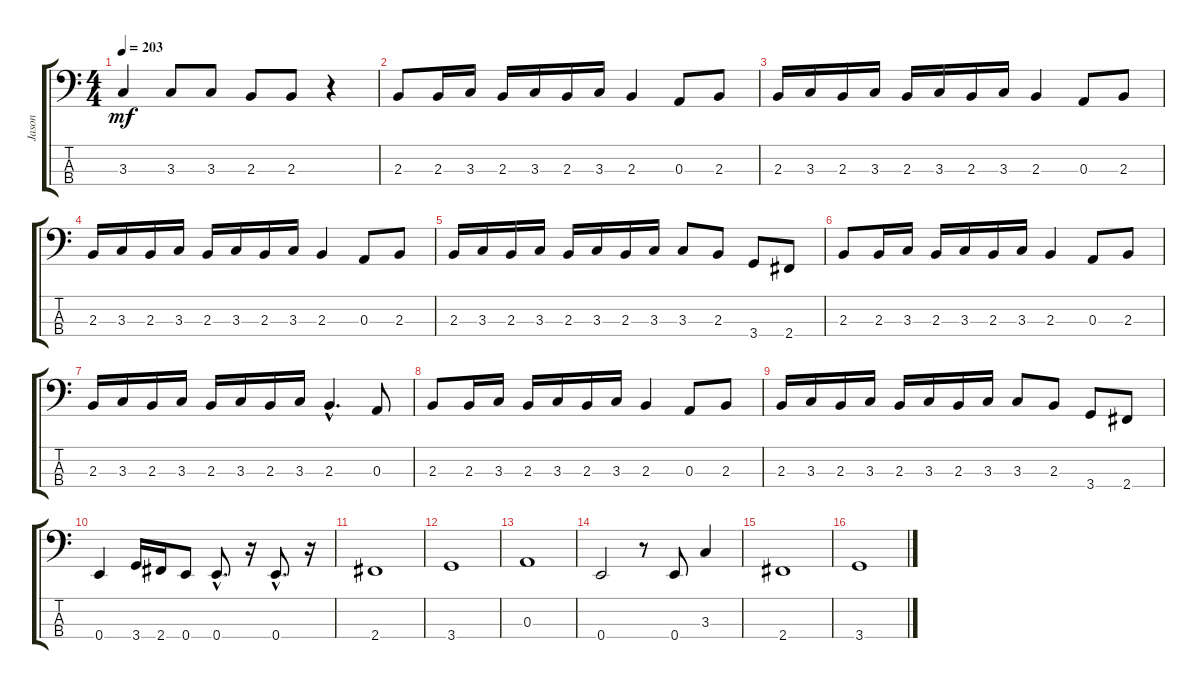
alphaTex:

\track ("Jason" "Jason") {instrument electricbasspick}
\staff {score tabs}
\tuning (G2 D2 A1 E1) {hide}
\ts (4 4)
\tempo 203
\clef f4
\ks c
3.3.4{dy mf} 3.3.8 3.3.8 2.3.8 2.3.8 r.4 |
2.3.8 2.3.16 3.3.16 2.3.16 3.3.16 2.3.16 3.3.16 2.3.4 0.3.8 2.3.8 |
2.3.16 3.3.16 2.3.16 3.3.16 2.3.16 3.3.16 2.3.16 3.3.16 2.3.4 0.3.8 2.3.8 |
2.3.16 3.3.16 2.3.16 3.3.16 2.3.16 3.3.16 2.3.16 3.3.16 2.3.4 0.3.8 2.3.8 |
2.3.16 3.3.16 2.3.16 3.3.16 2.3.16 3.3.16 2.3.16 3.3.16 3.3.8 2.3.8 3.4.8 2.4.8 |
2.3.8 2.3.16 3.3.16 2.3.16 3.3.16 2.3.16 3.3.16 2.3.4 0.3.8 2.3.8 |
2.3.16 3.3.16 2.3.16 3.3.16 2.3.16 3.3.16 2.3.16 3.3.16 2.3{hac}.4{d} 0.3.8 |
2.3.8 2.3.16 3.3.16 2.3.16 3.3.16 2.3.16 3.3.16 2.3.4 0.3.8 2.3.8 |
2.3.16 3.3.16 2.3.16 3.3.16 2.3.16 3.3.16 2.3.16 3.3.16 3.3.8 2.3.8 3.4.8 2.4.8 |
0.4.4 3.4.16 2.4.16 0.4.8 0.4{hac}.8{d} r.16 0.4{hac}.8{d} r.16 |
2.4.1 |
3.4.1 |
0.3.1 |
0.4.2 r.8 0.4.8 3.3.4 |
2.4.1 |
3.4.1
